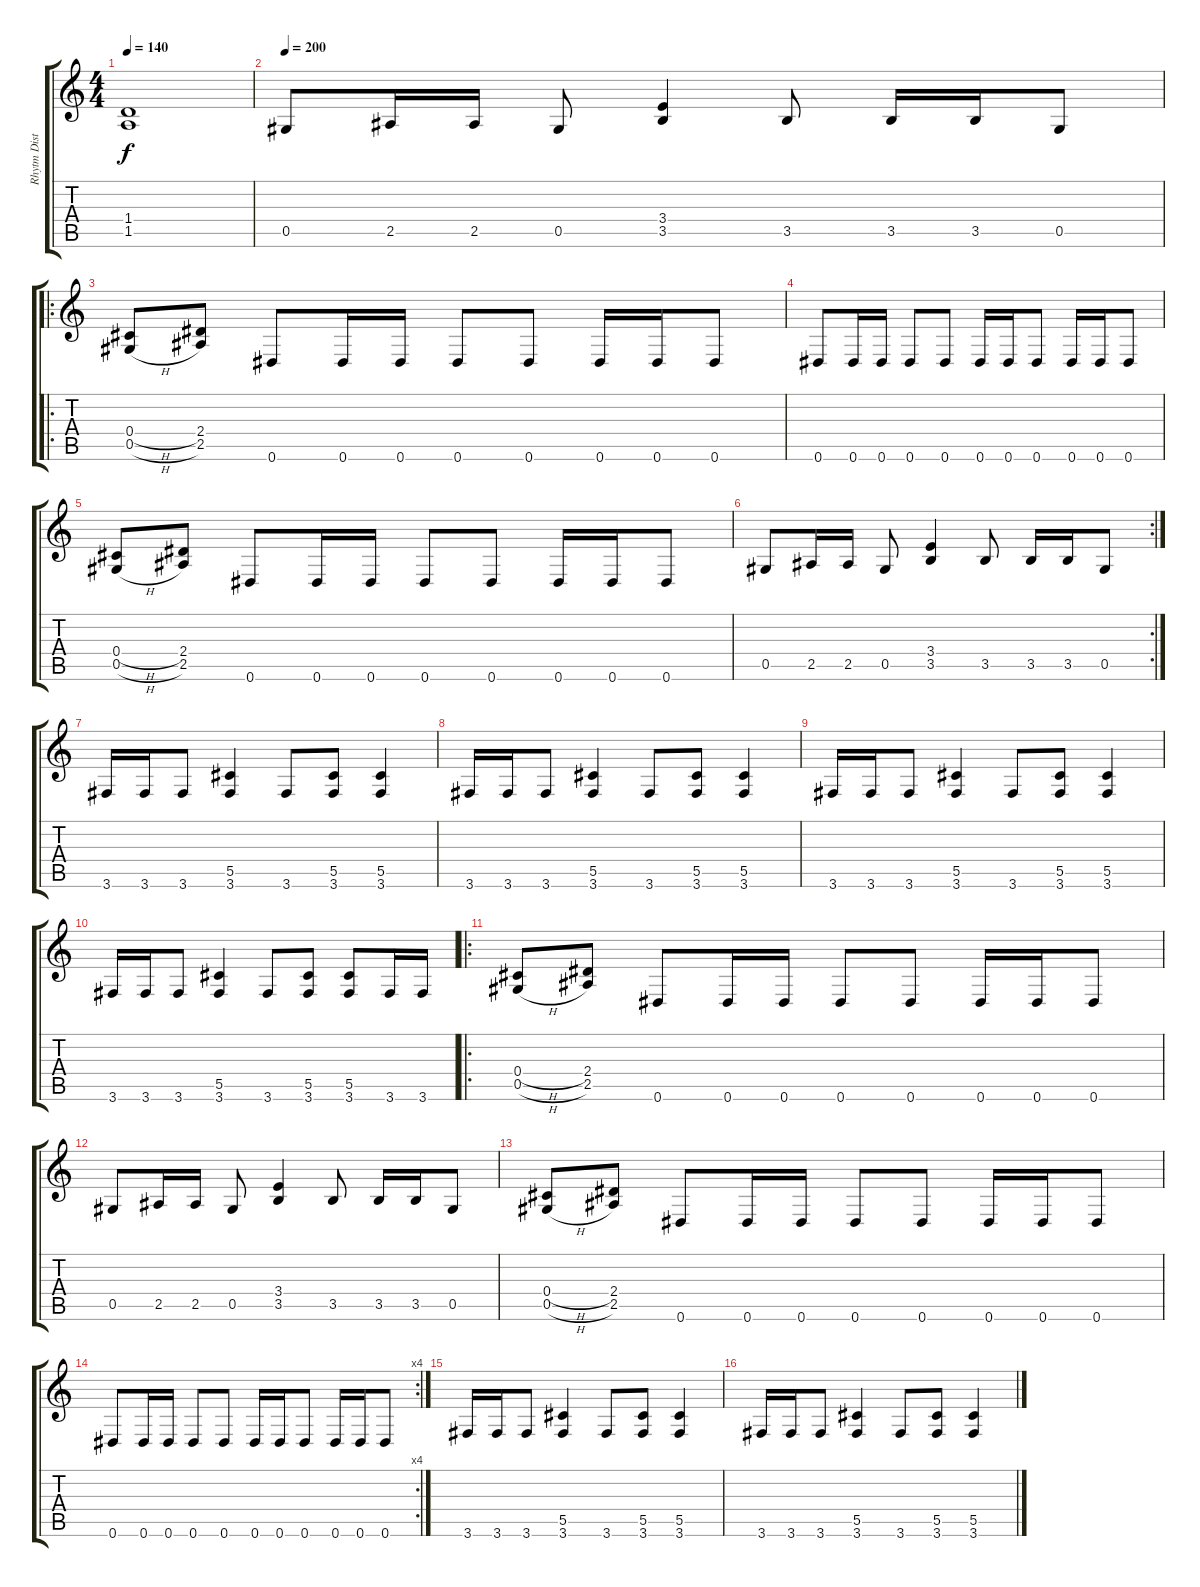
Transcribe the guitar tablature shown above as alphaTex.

\track ("Rhytm Distortion" "Rhytm Dist") {instrument overdrivenguitar}
\staff {score tabs}
\tuning (Eb4 Bb3 Gb3 Db3 Ab2 Eb2) {hide}
\ts (4 4)
\tempo 140
\clef g2
\ks c
(1.4 1.5).1{dy f} |
\tempo 200
0.5.8 2.5.16 2.5.16 0.5.8 (3.4 3.5).4 3.5.8 3.5.16 3.5.16 0.5.8 |
\ro
(0.4{h} 0.5{h}).8 (2.4 2.5).8 0.6.8 0.6.16 0.6.16 0.6.8 0.6.8 0.6.16 0.6.16 0.6.8 |
0.6.8 0.6.16 0.6.16 0.6.8 0.6.8 0.6.16 0.6.16 0.6.8 0.6.16 0.6.16 0.6.8 |
(0.4{h} 0.5{h}).8 (2.4 2.5).8 0.6.8 0.6.16 0.6.16 0.6.8 0.6.8 0.6.16 0.6.16 0.6.8 |
\rc 2
0.5.8 2.5.16 2.5.16 0.5.8 (3.4 3.5).4 3.5.8 3.5.16 3.5.16 0.5.8 |
3.6.16 3.6.16 3.6.8 (5.5 3.6).4 3.6.8 (5.5 3.6).8 (5.5 3.6).4 |
3.6.16 3.6.16 3.6.8 (5.5 3.6).4 3.6.8 (5.5 3.6).8 (5.5 3.6).4 |
3.6.16 3.6.16 3.6.8 (5.5 3.6).4 3.6.8 (5.5 3.6).8 (5.5 3.6).4 |
3.6.16 3.6.16 3.6.8 (5.5 3.6).4 3.6.8 (5.5 3.6).8 (5.5 3.6).8 3.6.16 3.6.16 |
\ro
(0.4{h} 0.5{h}).8 (2.4 2.5).8 0.6.8 0.6.16 0.6.16 0.6.8 0.6.8 0.6.16 0.6.16 0.6.8 |
0.5.8 2.5.16 2.5.16 0.5.8 (3.4 3.5).4 3.5.8 3.5.16 3.5.16 0.5.8 |
(0.4{h} 0.5{h}).8 (2.4 2.5).8 0.6.8 0.6.16 0.6.16 0.6.8 0.6.8 0.6.16 0.6.16 0.6.8 |
\rc 4
0.6.8 0.6.16 0.6.16 0.6.8 0.6.8 0.6.16 0.6.16 0.6.8 0.6.16 0.6.16 0.6.8 |
3.6.16 3.6.16 3.6.8 (5.5 3.6).4 3.6.8 (5.5 3.6).8 (5.5 3.6).4 |
3.6.16 3.6.16 3.6.8 (5.5 3.6).4 3.6.8 (5.5 3.6).8 (5.5 3.6).4
